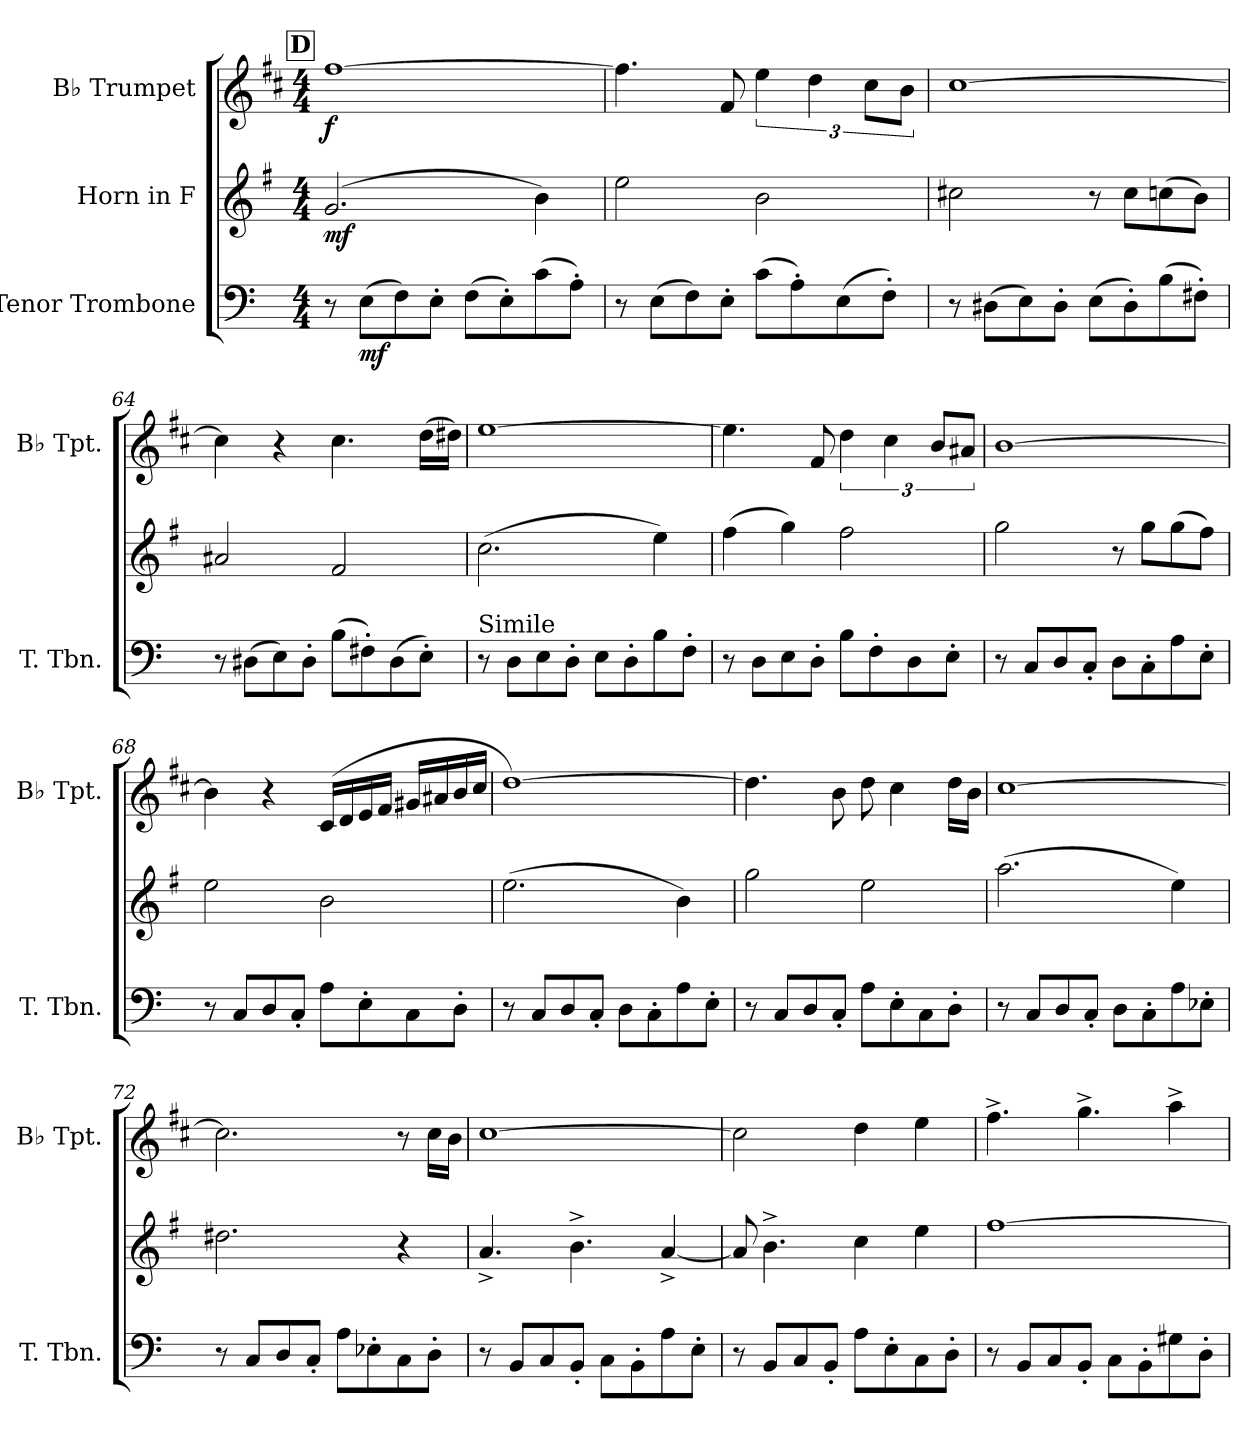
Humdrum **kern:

**kern	**dynam	**kern	**dynam	**kern	**dynam
*part3	*part3	*part2	*part2	*part1	*part1
*staff3	*staff3	*staff2	*staff2	*staff1	*staff1
*I"Tenor Trombone	*	*I"Horn in F	*	*I"B♭ Trumpet	*
*I'T. Tbn.	*	*	*	*I'B♭ Tpt.	*
!!LO:LB:g=z
*clefF4	*	*clefG2	*	*clefG2	*
*	*	*ITrd4c7	*	*ITrd1c2	*
*k[]	*	*k[]	*	*k[]	*
*M4/4	*	*M4/4	*	*M4/4	*
!!LO:REH:place=s1:a:B:fs=14:t=D
=61	=61	=61	=61	=61	=61
!	!	!	!LO:DY:b	!	!LO:DY:b
8r	.	(2.c/	mf	[1ee	f
!	!LO:DY:b	!	!	!	!
(8E\L	mf	.	.	.	.
8F\)	.	.	.	.	.
8E'\J	.	.	.	.	.
(8F\L	.	.	.	.	.
8E'\)	.	.	.	.	.
(8c\	.	4e\)	.	.	.
8A'\J)	.	.	.	.	.
=62	=62	=62	=62	=62	=62
8r	.	2a\	.	4.ee\]	.
(8E\L	.	.	.	.	.
8F\)	.	.	.	.	.
8E'\J	.	.	.	8e/	.
(8c\L	.	2e\	.	6dd\	.
8A'\)	.	.	.	.	.
.	.	.	.	6cc\	.
(8E\	.	.	.	.	.
.	.	.	.	12b\L	.
8F'\J)	.	.	.	.	.
.	.	.	.	12a\J	.
=63	=63	=63	=63	=63	=63
8r	.	2f#X\	.	[1b	.
(8D#X\L	.	.	.	.	.
8E\)	.	.	.	.	.
8D#'\J	.	.	.	.	.
(8E\L	.	8r	.	.	.
8D#'\)	.	8f#\L	.	.	.
(8B\	.	(8fn\	.	.	.
8F#X'\J)	.	8e\J)	.	.	.
=64	=64	=64	=64	=64	=64
8r	.	2d#X/	.	4b\]	.
(8D#X\L	.	.	.	.	.
8E\)	.	.	.	4r	.
8D#'\J	.	.	.	.	.
(8B\L	.	2B/	.	4.b\	.
8F#X'\)	.	.	.	.	.
(8D#\	.	.	.	.	.
8E'\J)	.	.	.	(16cc\LL	.
.	.	.	.	16cc#X\JJ)	.
!!LO:LB:g=z
=65	=65	=65	=65	=65	=65
!LO:TX:a:t=Simile	!	!	!	!	!
8r	.	(2.f\	.	[1dd	.
8D\L	.	.	.	.	.
8E\	.	.	.	.	.
8D'\J	.	.	.	.	.
8E\L	.	.	.	.	.
8D'\	.	.	.	.	.
8B\	.	4a\)	.	.	.
8F'\J	.	.	.	.	.
=66	=66	=66	=66	=66	=66
8r	.	(4b\	.	4.dd\]	.
8D\L	.	.	.	.	.
8E\	.	4cc\)	.	.	.
8D'\J	.	.	.	8e/	.
8B\L	.	2b\	.	6cc\	.
8F'\	.	.	.	.	.
.	.	.	.	6b\	.
8D\	.	.	.	.	.
.	.	.	.	12a/L	.
8E'\J	.	.	.	.	.
.	.	.	.	12g#X/J	.
=67	=67	=67	=67	=67	=67
8r	.	2cc\	.	[1a	.
8C/L	.	.	.	.	.
8D/	.	.	.	.	.
8C'/J	.	.	.	.	.
8D\L	.	8r	.	.	.
8C'\	.	8cc\L	.	.	.
8A\	.	(8cc\	.	.	.
8E'\J	.	8b\J)	.	.	.
=68	=68	=68	=68	=68	=68
8r	.	2a\	.	4a\]	.
8C/L	.	.	.	.	.
8D/	.	.	.	4r	.
8C'/J	.	.	.	.	.
8A\L	.	2e\	.	(16B/LL	.
.	.	.	.	16c/	.
8E'\	.	.	.	16d/	.
.	.	.	.	16e/JJ	.
8C\	.	.	.	16f#X/LL	.
.	.	.	.	16g#X/	.
8D'\J	.	.	.	16a/	.
.	.	.	.	16b/JJ	.
!!LO:LB:g=z
=69	=69	=69	=69	=69	=69
8r	.	(2.a\	.	[1cc)	.
8C/L	.	.	.	.	.
8D/	.	.	.	.	.
8C'/J	.	.	.	.	.
8D\L	.	.	.	.	.
8C'\	.	.	.	.	.
8A\	.	4e\)	.	.	.
8E'\J	.	.	.	.	.
=70	=70	=70	=70	=70	=70
8r	.	2cc\	.	4.cc\]	.
8C/L	.	.	.	.	.
8D/	.	.	.	.	.
8C'/J	.	.	.	8a\	.
8A\L	.	2a\	.	8cc\	.
8E'\	.	.	.	4b\	.
8C\	.	.	.	.	.
8D'\J	.	.	.	16cc\LL	.
.	.	.	.	16a\JJ	.
=71	=71	=71	=71	=71	=71
8r	.	(2.dd\	.	[1b	.
8C/L	.	.	.	.	.
8D/	.	.	.	.	.
8C'/J	.	.	.	.	.
8D\L	.	.	.	.	.
8C'\	.	.	.	.	.
8A\	.	4a\)	.	.	.
8E-X'\J	.	.	.	.	.
=72	=72	=72	=72	=72	=72
8r	.	2.g#X\	.	2.b\]	.
8C/L	.	.	.	.	.
8D/	.	.	.	.	.
8C'/J	.	.	.	.	.
8A\L	.	.	.	.	.
8E-X'\	.	.	.	.	.
8C\	.	4r	.	8r	.
8D'\J	.	.	.	16b\LL	.
.	.	.	.	16a\JJ	.
!!LO:PB:g=z
=73	=73	=73	=73	=73	=73
8r	.	4.d^/	.	[1b	.
8BB/L	.	.	.	.	.
8C/	.	.	.	.	.
8BB'/J	.	4.e^\	.	.	.
8C\L	.	.	.	.	.
8BB'\	.	.	.	.	.
8A\	.	[4d^/	.	.	.
8E'\J	.	.	.	.	.
=74	=74	=74	=74	=74	=74
8r	.	8d/]	.	2b\]	.
8BB/L	.	4.e^\	.	.	.
8C/	.	.	.	.	.
8BB'/J	.	.	.	.	.
8A\L	.	4f\	.	4cc\	.
8E'\	.	.	.	.	.
8C\	.	4a\	.	4dd\	.
8D'\J	.	.	.	.	.
=75	=75	=75	=75	=75	=75
8r	.	[1b	.	4.ee^\	.
8BB/L	.	.	.	.	.
8C/	.	.	.	.	.
8BB'/J	.	.	.	4.ff^\	.
8C\L	.	.	.	.	.
8BB'\	.	.	.	.	.
8G#X\	.	.	.	4gg^\	.
8D'\J	.	.	.	.	.
=	=	=	=	=	=
*-	*-	*-	*-	*-	*-
